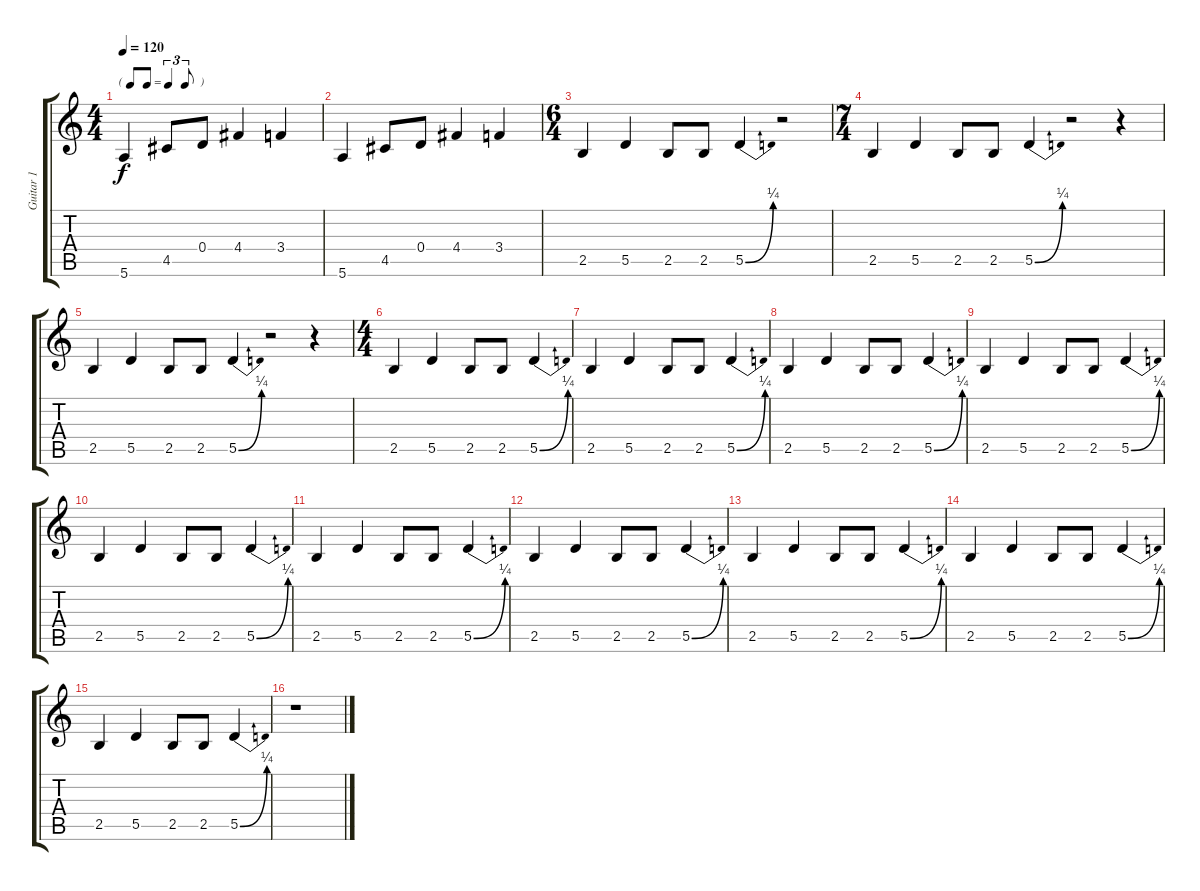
\track ("Guitar 1" "Guitar 1") {instrument electricguitarclean}
\staff {score tabs}
\tuning (E4 B3 G3 D3 A2 E2) {hide}
\ts (4 4)
\tf triplet8th
\tempo 120
\clef g2
\ks c
5.6.4{dy f} 4.5.8 0.4.8 4.4.4 3.4.4 |
5.6.4 4.5.8 0.4.8 4.4.4 3.4.4 |
\ts (6 4)
2.5.4 5.5.4 2.5.8 2.5.8 5.5{be (bend 0 0 60 1)}.4 r.2 |
\ts (7 4)
2.5.4 5.5.4 2.5.8 2.5.8 5.5{be (bend 0 0 60 1)}.4 r.2 r.4 |
2.5.4 5.5.4 2.5.8 2.5.8 5.5{be (bend 0 0 60 1)}.4 r.2 r.4 |
\ts (4 4)
2.5.4 5.5.4 2.5.8 2.5.8 5.5{be (bend 0 0 60 1)}.4 |
2.5.4 5.5.4 2.5.8 2.5.8 5.5{be (bend 0 0 60 1)}.4 |
2.5.4 5.5.4 2.5.8 2.5.8 5.5{be (bend 0 0 60 1)}.4 |
2.5.4 5.5.4 2.5.8 2.5.8 5.5{be (bend 0 0 60 1)}.4 |
2.5.4 5.5.4 2.5.8 2.5.8 5.5{be (bend 0 0 60 1)}.4 |
2.5.4 5.5.4 2.5.8 2.5.8 5.5{be (bend 0 0 60 1)}.4 |
2.5.4 5.5.4 2.5.8 2.5.8 5.5{be (bend 0 0 60 1)}.4 |
2.5.4 5.5.4 2.5.8 2.5.8 5.5{be (bend 0 0 60 1)}.4 |
2.5.4 5.5.4 2.5.8 2.5.8 5.5{be (bend 0 0 60 1)}.4 |
2.5.4 5.5.4 2.5.8 2.5.8 5.5{be (bend 0 0 60 1)}.4 |
r.1
